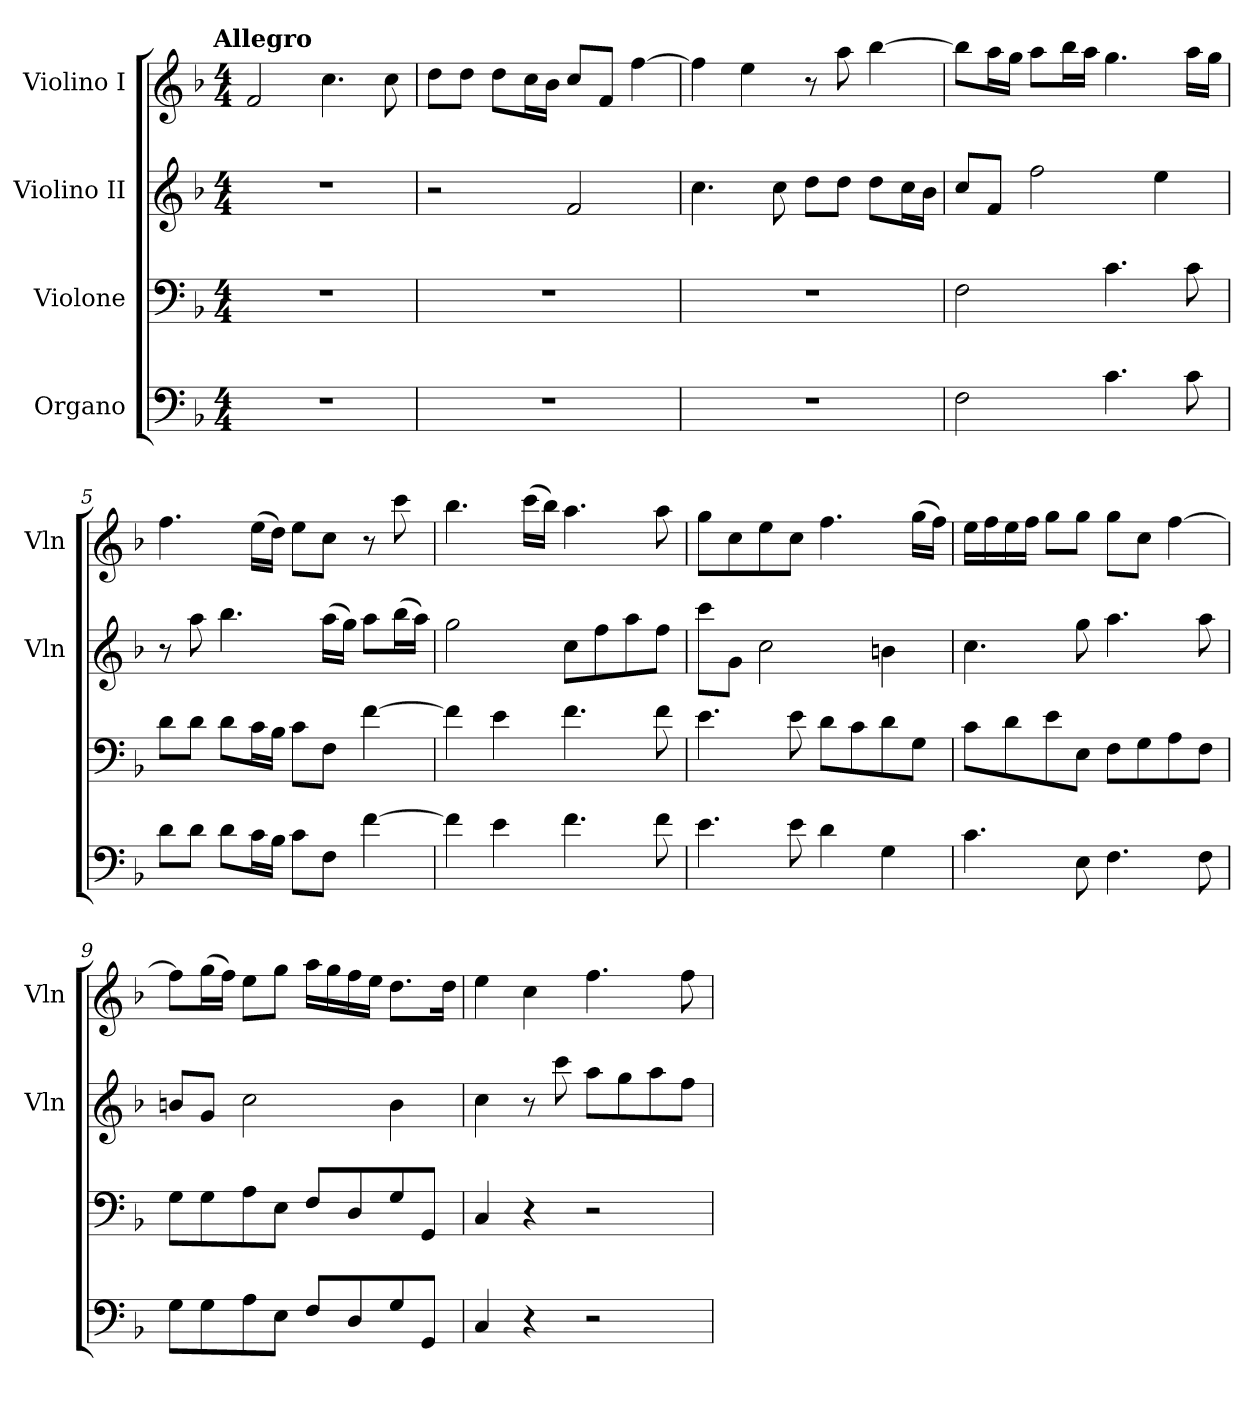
**kern	**kern	**kern	**kern
*part4	*part3	*part2	*part1
*staff4	*staff3	*staff2	*staff1
*I"Organo	*I"Violone	*I"Violino II	*I"Violino I
*	*	*I'Vln	*I'Vln
*clefF4	*clefF4	*clefG2	*clefG2
*k[b-]	*k[b-]	*k[b-]	*k[b-]
*F:	*F:	*F:	*F:
!!LO:TX:omd:t=Allegro
*M4/4	*M4/4	*M4/4	*M4/4
*MM132	*MM132	*MM132	*MM132
=1	=1	=1	=1
1r	1r	1r	2f
.	.	.	4.cc
.	.	.	8cc
=2	=2	=2	=2
1r	1r	2r	8ddL
.	.	.	8ddJ
.	.	.	8ddL
.	.	.	16ccL
.	.	.	16b-JJ
.	.	2f	8ccL
.	.	.	8fJ
.	.	.	[4ff
=3	=3	=3	=3
1r	1r	4.cc	4ff]
.	.	.	4ee
.	.	8cc	.
.	.	8ddL	8r
.	.	8ddJ	8aa
.	.	8ddL	[4bb-
.	.	16ccL	.
.	.	16b-JJ	.
=4	=4	=4	=4
2F	2F	8ccL	8bb-L]
.	.	8fJ	16aaL
.	.	.	16ggJJ
.	.	2ff	8aaL
.	.	.	16bb-L
.	.	.	16aaJJ
4.c	4.c	.	4.gg
.	.	4ee	.
8c	8c	.	16aaLL
.	.	.	16ggJJ
=5	=5	=5	=5
8dL	8dL	8r	4.ff
8dJ	8dJ	8aa	.
8dL	8dL	4.bb-	.
16cL	16cL	.	(16eeLL
16B-JJ	16B-JJ	.	16ddJJ)
8cL	8cL	.	8eeL
8FJ	8FJ	(16aaLL	8ccJ
.	.	16ggJJ)	.
[4f	[4f	8aaL	8r
.	.	(16bb-L	8ccc
.	.	16aaJJ)	.
=6	=6	=6	=6
4f]	4f]	2gg	4.bb-
4e	4e	.	.
.	.	.	(16cccLL
.	.	.	16bb-JJ)
4.f	4.f	8ccL	4.aa
.	.	8ff	.
.	.	8aa	.
8f	8f	8ffJ	8aa
=7	=7	=7	=7
4.e	4.e	8cccL	8ggL
.	.	8gJ	8cc
.	.	2cc	8ee
8e	8e	.	8ccJ
4d	8dL	.	4.ff
.	8c	.	.
4G	8d	4bn	.
.	8GJ	.	(16ggLL
.	.	.	16ffJJ)
=8	=8	=8	=8
4.c	8cL	4.cc	16eeLL
.	.	.	16ff
.	8d	.	16ee
.	.	.	16ffJJ
.	8e	.	8ggL
8E	8EJ	8gg	8ggJ
4.F	8FL	4.aa	8ggL
.	8G	.	8ccJ
.	8A	.	[4ff
8F	8FJ	8aa	.
=9	=9	=9	=9
8GL	8GL	8bnL	8ffL]
8G	8G	8gJ	(16ggL
.	.	.	16ffJJ)
8A	8A	2cc	8eeL
8EJ	8EJ	.	8ggJ
8FL	8FL	.	16aaLL
.	.	.	16gg
8D	8D	.	16ff
.	.	.	16eeJJ
8G	8G	4b	8.ddL
8GGJ	8GGJ	.	.
.	.	.	16ddJk
=10	=10	=10	=10
4C	4C	4cc	4ee
4r	4r	8r	4cc
.	.	8ccc	.
2r	2r	8aaL	4.ff
.	.	8gg	.
.	.	8aa	.
.	.	8ffJ	8ff
=	=	=	=
*-	*-	*-	*-
